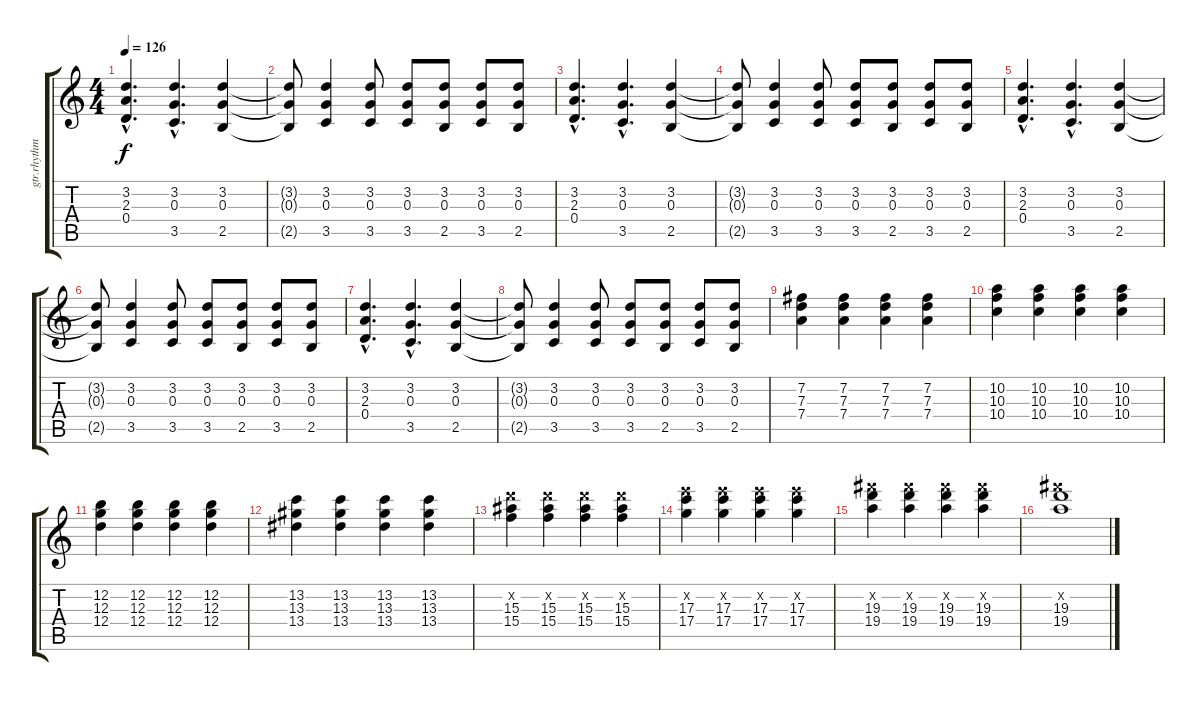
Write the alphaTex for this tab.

\track ("gtr.rhythm" "gtr.rhythm") {instrument distortionguitar}
\staff {score tabs}
\tuning (E4 B3 G3 D3 A2 E2) {hide}
\ts (4 4)
\tempo 126
\clef g2
\ks c
(3.2{hac} 2.3{hac} 0.4{hac}).4{d dy f} (3.2{hac} 0.3{hac} 3.5{hac}).4{d} (3.2 0.3 2.5).4 |
(3.2{t} 0.3{t} 2.5{t}).8 (3.2 0.3 3.5).4 (3.2 0.3 3.5).8 (3.2 0.3 3.5).8 (3.2 0.3 2.5).8 (3.2 0.3 3.5).8 (3.2 0.3 2.5).8 |
(3.2{hac} 2.3{hac} 0.4{hac}).4{d} (3.2{hac} 0.3{hac} 3.5{hac}).4{d} (3.2 0.3 2.5).4 |
(3.2{t} 0.3{t} 2.5{t}).8 (3.2 0.3 3.5).4 (3.2 0.3 3.5).8 (3.2 0.3 3.5).8 (3.2 0.3 2.5).8 (3.2 0.3 3.5).8 (3.2 0.3 2.5).8 |
(3.2{hac} 2.3{hac} 0.4{hac}).4{d} (3.2{hac} 0.3{hac} 3.5{hac}).4{d} (3.2 0.3 2.5).4 |
(3.2{t} 0.3{t} 2.5{t}).8 (3.2 0.3 3.5).4 (3.2 0.3 3.5).8 (3.2 0.3 3.5).8 (3.2 0.3 2.5).8 (3.2 0.3 3.5).8 (3.2 0.3 2.5).8 |
(3.2{hac} 2.3{hac} 0.4{hac}).4{d} (3.2{hac} 0.3{hac} 3.5{hac}).4{d} (3.2 0.3 2.5).4 |
(3.2{t} 0.3{t} 2.5{t}).8 (3.2 0.3 3.5).4 (3.2 0.3 3.5).8 (3.2 0.3 3.5).8 (3.2 0.3 2.5).8 (3.2 0.3 3.5).8 (3.2 0.3 2.5).8 |
(7.2 7.3 7.4).4 (7.2 7.3 7.4).4 (7.2 7.3 7.4).4 (7.2 7.3 7.4).4 |
(10.2 10.3 10.4).4 (10.2 10.3 10.4).4 (10.2 10.3 10.4).4 (10.2 10.3 10.4).4 |
(12.2 12.3 12.4).4 (12.2 12.3 12.4).4 (12.2 12.3 12.4).4 (12.2 12.3 12.4).4 |
(13.2 13.3 13.4).4 (13.2 13.3 13.4).4 (13.2 13.3 13.4).4 (13.2 13.3 13.4).4 |
(15.2{x} 15.3 15.4).4 (15.2{x} 15.3 15.4).4 (15.2{x} 15.3 15.4).4 (15.2{x} 15.3 15.4).4 |
(17.2{x} 17.3 17.4).4 (17.2{x} 17.3 17.4).4 (17.2{x} 17.3 17.4).4 (17.2{x} 17.3 17.4).4 |
(19.2{x} 19.3 19.4).4 (19.2{x} 19.3 19.4).4 (19.2{x} 19.3 19.4).4 (19.2{x} 19.3 19.4).4 |
(19.2{x} 19.3{ss} 19.4{ss}).1
